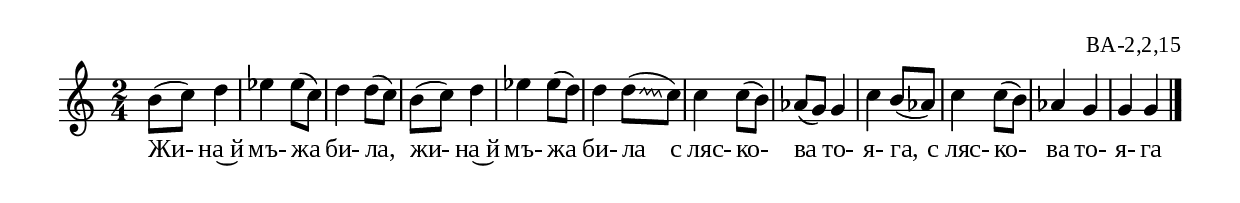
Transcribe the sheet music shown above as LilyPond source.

%{
BA_2_2_15
%}

\include "td-preamble.ly"

\score {
\relative c'' {
%% \tempo 4 = 152
  \time 2/4
b8( c) d4 | ees4 ees8( c) | d4 d8( c) | b8( c) d4 | ees4 ees8( d) | 
\gliss
 d4  \noteFi d8\glissando ( c) | c4 c8( b) | aes8( g) g4 | c4 b8( aes) | c4 c8( b) | aes4 g | g g  
 \bar "|." 
}
\addlyrics { Жи- на~й мъ- жа би- ла, жи- на~й мъ- жа би- ла 
"с ляс-" ко- ва то- я- га, "с ляс-" ко- ва то- я- га }
%
\layout {
  indent = #0
  line-width = 190\mm
  ragged-right=##f
}
%
\midi { 
	\context {
		\Score
		tempoWholesPerMinute = #(ly:make-moment 152 4)
		}
	}
}
%
\header{
  opus = "ВА-2,2,15"
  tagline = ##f
}


